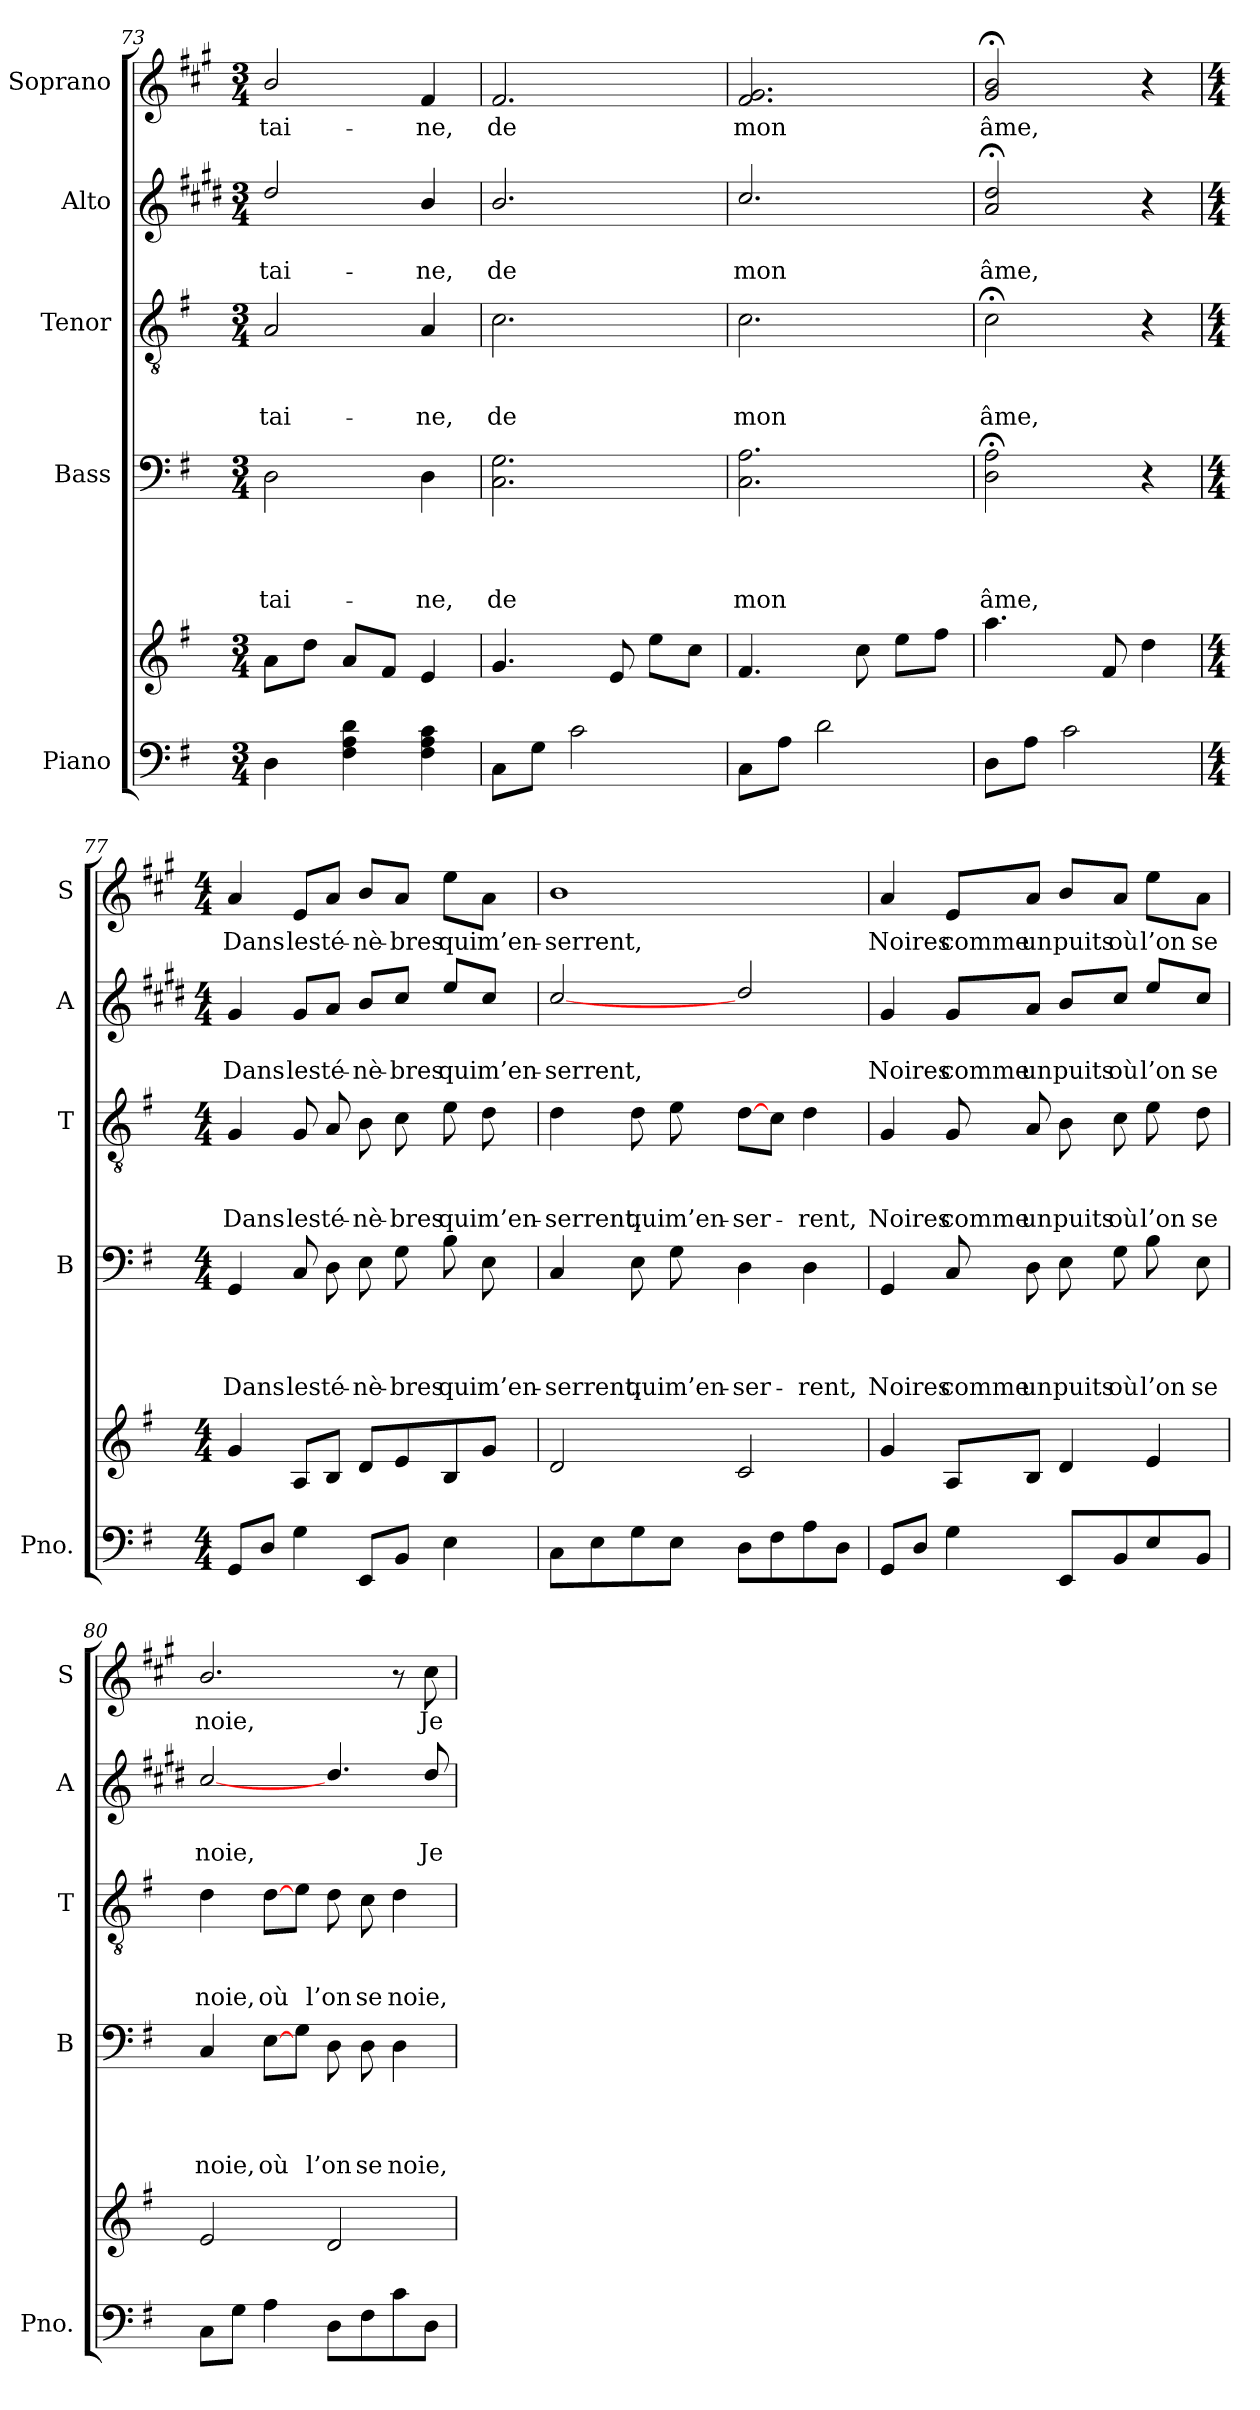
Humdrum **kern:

**kern	**kern	**kern	**text	**text	**text	**text	**kern	**text	**text	**text	**kern	**text	**text	**kern	**text
*part5	*part5	*part4	*part4	*part4	*part4	*part4	*part3	*part3	*part3	*part3	*part2	*part2	*part2	*part1	*part1
*staff6	*staff5	*staff4	*staff4	*staff4	*staff4	*staff4	*staff3	*staff3	*staff3	*staff3	*staff2	*staff2	*staff2	*staff1	*staff1
*I"Piano	*	*I"Bass	*	*	*	*	*I"Tenor	*	*	*	*I"Alto	*	*	*I"Soprano	*
*I'Pno.	*	*I'B	*	*	*	*	*I'T	*	*	*	*I'A	*	*	*I'S	*
*clefF4	*clefG2	*clefF4	*	*	*	*	*clefGv2	*	*	*	*clefG2	*	*	*clefG2	*
*	*	*	*	*	*	*	*	*	*	*	*ITrd5c9	*	*	*ITrd1c2	*
*k[f#]	*k[f#]	*k[f#]	*	*	*	*	*k[f#]	*	*	*	*k[f#]	*	*	*k[f#]	*
*G:	*G:	*G:	*	*	*	*	*G:	*	*	*	*G:	*	*	*G:	*
*M3/4	*M3/4	*M3/4	*	*	*	*	*M3/4	*	*	*	*M3/4	*	*	*M3/4	*
=73	=73	=73	=73	=73	=73	=73	=73	=73	=73	=73	=73	=73	=73	=73	=73
!	!	!	!	!	!	!LO:LY:b	!	!	!	!LO:LY:b	!	!	!LO:LY:b	!	!LO:LY:b
4D\	8a\L	2D\	.	.	.	-tai-	2A/	.	.	-tai-	2f#/	.	-tai-	2a/	-tai-
.	8dd\J	.	.	.	.	.	.	.	.	.	.	.	.	.	.
4F#\ 4A\ 4d\	8a/L	.	.	.	.	.	.	.	.	.	.	.	.	.	.
.	8f#/J	.	.	.	.	.	.	.	.	.	.	.	.	.	.
!	!	!	!	!	!	!LO:LY:b	!	!	!	!LO:LY:b	!	!	!LO:LY:b	!	!LO:LY:b
4F#\ 4A\ 4c\	4e/	4D\	.	.	.	-ne,	4A/	.	.	-ne,	4d/	.	-ne,	4e/	-ne,
=74	=74	=74	=74	=74	=74	=74	=74	=74	=74	=74	=74	=74	=74	=74	=74
!	!	!	!	!	!	!LO:LY:b	!	!	!	!LO:LY:b	!	!	!LO:LY:b	!	!LO:LY:b
8C\L	4.g/	2.C\ 2.G\	.	.	.	de	2.c\	.	.	de	2.d/	.	de	2.e/	de
8G\J	.	.	.	.	.	.	.	.	.	.	.	.	.	.	.
2c\	.	.	.	.	.	.	.	.	.	.	.	.	.	.	.
.	8e/	.	.	.	.	.	.	.	.	.	.	.	.	.	.
.	8ee\L	.	.	.	.	.	.	.	.	.	.	.	.	.	.
.	8cc\J	.	.	.	.	.	.	.	.	.	.	.	.	.	.
!!LO:LB:g=z
=75	=75	=75	=75	=75	=75	=75	=75	=75	=75	=75	=75	=75	=75	=75	=75
!	!	!	!	!	!	!LO:LY:b	!	!	!	!LO:LY:b	!	!	!LO:LY:b	!	!LO:LY:b
8C\L	4.f#/	2.C\ 2.A\	.	.	.	mon	2.c\	.	.	mon	2.e/	.	mon	2.e/ 2.f#/	mon
8A\J	.	.	.	.	.	.	.	.	.	.	.	.	.	.	.
2d\	.	.	.	.	.	.	.	.	.	.	.	.	.	.	.
.	8cc\	.	.	.	.	.	.	.	.	.	.	.	.	.	.
.	8ee\L	.	.	.	.	.	.	.	.	.	.	.	.	.	.
.	8ff#\J	.	.	.	.	.	.	.	.	.	.	.	.	.	.
=76	=76	=76	=76	=76	=76	=76	=76	=76	=76	=76	=76	=76	=76	=76	=76
!	!	!	!	!	!	!LO:LY:b	!	!	!	!LO:LY:b	!	!	!LO:LY:b	!	!LO:LY:b
8D\L	4.aa\	2D\;< 2A\;<	.	.	.	âme,	2c;<\	.	.	âme,	2c/;< 2f#/;<	.	âme,	2f#/;< 2a/;<	âme,
8A\J	.	.	.	.	.	.	.	.	.	.	.	.	.	.	.
2c\	.	.	.	.	.	.	.	.	.	.	.	.	.	.	.
.	8f#/	.	.	.	.	.	.	.	.	.	.	.	.	.	.
.	4dd\	4r	.	.	.	.	4r	.	.	.	4r	.	.	4r	.
=77	=77	=77	=77	=77	=77	=77	=77	=77	=77	=77	=77	=77	=77	=77	=77
*M4/4	*M4/4	*M4/4	*	*	*	*	*M4/4	*	*	*	*M4/4	*	*	*M4/4	*
!	!	!	!	!	!	!LO:LY:b	!	!	!	!LO:LY:b	!	!	!LO:LY:b	!	!LO:LY:b
8GG/L	4g/	4GG/	.	.	.	Dans	4G/	.	.	Dans	4B/	.	Dans	4g/	Dans
8D/J	.	.	.	.	.	.	.	.	.	.	.	.	.	.	.
!	!	!	!	!	!	!LO:LY:b	!	!	!	!LO:LY:b	!	!	!LO:LY:b	!	!LO:LY:b
4G\	8A/L	8C/	.	.	.	les	8G/	.	.	les	8B/L	.	les	8d/L	les
!	!	!	!	!	!	!LO:LY:b	!	!	!	!LO:LY:b	!	!	!LO:LY:b	!	!LO:LY:b
.	8B/J	8D\	.	.	.	té-	8A/	.	.	té-	8c/J	.	té-	8g/J	té-
!	!	!	!	!	!	!LO:LY:b	!	!	!	!LO:LY:b	!	!	!LO:LY:b	!	!LO:LY:b
8EE/L	8d/L	8E\	.	.	.	-nè-	8B\	.	.	-nè-	8d/L	.	-nè-	8a/L	-nè-
!	!	!	!	!	!	!LO:LY:b	!	!	!	!LO:LY:b	!	!	!LO:LY:b	!	!LO:LY:b
8BB/J	8e/	8G\	.	.	.	-bres	8c\	.	.	-bres	8e/J	.	-bres	8g/J	-bres
!	!	!	!	!	!	!LO:LY:b	!	!	!	!LO:LY:b	!	!	!LO:LY:b	!	!LO:LY:b
4E\	8B/	8B\	.	.	.	qui	8e\	.	.	qui	8g/L	.	qui	8dd\L	qui
!	!	!	!	!	!	!LO:LY:b	!	!	!	!LO:LY:b	!	!	!LO:LY:b	!	!LO:LY:b
.	8g/J	8E\	.	.	.	m’en-	8d\	.	.	m’en-	8e/J	.	m’en-	8g\J	m’en-
=78	=78	=78	=78	=78	=78	=78	=78	=78	=78	=78	=78	=78	=78	=78	=78
!	!	!	!	!	!	!LO:LY:b	!	!	!	!LO:LY:b	!	!	!LO:LY:b	!	!LO:LY:b
8C\L	2d/	4C/	.	.	.	-serrent,	4d\	.	.	-serrent,	[2e/	.	-serrent,	1a	-serrent,
8E\	.	.	.	.	.	.	.	.	.	.	.	.	.	.	.
!	!	!	!	!	!	!LO:LY:b	!	!	!	!LO:LY:b	!	!	!	!	!
8G\	.	8E\	.	.	.	qui	8d\	.	.	qui	.	.	.	.	.
!	!	!	!	!	!	!LO:LY:b	!	!	!	!LO:LY:b	!	!	!	!	!
8E\J	.	8G\	.	.	.	m’en-	8e\	.	.	m’en-	.	.	.	.	.
!	!	!	!	!	!	!LO:LY:b	!	!	!	!LO:LY:b	!	!	!	!	!
8D\L	2c/	4D\	.	.	.	-ser-	[8d\L	.	.	-ser-	2f#/	.	.	.	.
8F#\	.	.	.	.	.	.	8c\J	.	.	.	.	.	.	.	.
!	!	!	!	!	!	!LO:LY:b	!	!	!	!LO:LY:b	!	!	!	!	!
8A\	.	4D\	.	.	.	-rent,	4d\	.	.	-rent,	.	.	.	.	.
8D\J	.	.	.	.	.	.	.	.	.	.	.	.	.	.	.
!!LO:PB:g=z
=79	=79	=79	=79	=79	=79	=79	=79	=79	=79	=79	=79	=79	=79	=79	=79
!	!	!	!	!	!	!LO:LY:b	!	!	!	!LO:LY:b	!	!	!LO:LY:b	!	!LO:LY:b
8GG/L	4g/	4GG/	.	.	.	Noires	4G/	.	.	Noires	4B/	.	Noires	4g/	Noires
8D/J	.	.	.	.	.	.	.	.	.	.	.	.	.	.	.
!	!	!	!	!	!	!LO:LY:b	!	!	!	!LO:LY:b	!	!	!LO:LY:b	!	!LO:LY:b
4G\	8A/L	8C/	.	.	.	comme	8G/	.	.	comme	8B/L	.	comme	8d/L	comme
!	!	!	!	!	!	!LO:LY:b	!	!	!	!LO:LY:b	!	!	!LO:LY:b	!	!LO:LY:b
.	8B/J	8D\	.	.	.	un	8A/	.	.	un	8c/J	.	un	8g/J	un
!	!	!	!	!	!	!LO:LY:b	!	!	!	!LO:LY:b	!	!	!LO:LY:b	!	!LO:LY:b
8EE/L	4d/	8E\	.	.	.	puits	8B\	.	.	puits	8d/L	.	puits	8a/L	puits
!	!	!	!	!	!	!LO:LY:b	!	!	!	!LO:LY:b	!	!	!LO:LY:b	!	!LO:LY:b
8BB/	.	8G\	.	.	.	où	8c\	.	.	où	8e/J	.	où	8g/J	où
!	!	!	!	!	!	!LO:LY:b	!	!	!	!LO:LY:b	!	!	!LO:LY:b	!	!LO:LY:b
8E/	4e/	8B\	.	.	.	l’on	8e\	.	.	l’on	8g/L	.	l’on	8dd\L	l’on
!	!	!	!	!	!	!LO:LY:b	!	!	!	!LO:LY:b	!	!	!LO:LY:b	!	!LO:LY:b
8BB/J	.	8E\	.	.	.	se	8d\	.	.	se	8e/J	.	se	8g\J	se
=80	=80	=80	=80	=80	=80	=80	=80	=80	=80	=80	=80	=80	=80	=80	=80
!	!	!	!	!	!	!LO:LY:b	!	!	!	!LO:LY:b	!	!	!LO:LY:b	!	!LO:LY:b
8C\L	2e/	4C/	.	.	.	noie,	4d\	.	.	noie,	[2e/	.	noie,	2.a/	noie,
8G\J	.	.	.	.	.	.	.	.	.	.	.	.	.	.	.
!	!	!	!	!	!	!LO:LY:b	!	!	!	!LO:LY:b	!	!	!	!	!
4A\	.	[8E\L	.	.	.	où	[8d\L	.	.	où	.	.	.	.	.
.	.	8G\J	.	.	.	.	8e\J	.	.	.	.	.	.	.	.
!	!	!	!	!	!	!LO:LY:b	!	!	!	!LO:LY:b	!	!	!	!	!
8D\L	2d/	8D\	.	.	.	l’on	8d\	.	.	l’on	4.f#/	.	.	.	.
!	!	!	!	!	!	!LO:LY:b	!	!	!	!LO:LY:b	!	!	!	!	!
8F#\	.	8D\	.	.	.	se	8c\	.	.	se	.	.	.	.	.
!	!	!	!	!	!	!LO:LY:b	!	!	!	!LO:LY:b	!	!	!	!	!
8c\	.	4D\	.	.	.	noie,	4d\	.	.	noie,	.	.	.	8r	.
!	!	!	!	!	!	!	!	!	!	!	!	!	!LO:LY:b	!	!LO:LY:b
8D\J	.	.	.	.	.	.	.	.	.	.	8f#/	.	Je	8b\	Je
=	=	=	=	=	=	=	=	=	=	=	=	=	=	=	=
*-	*-	*-	*-	*-	*-	*-	*-	*-	*-	*-	*-	*-	*-	*-	*-
